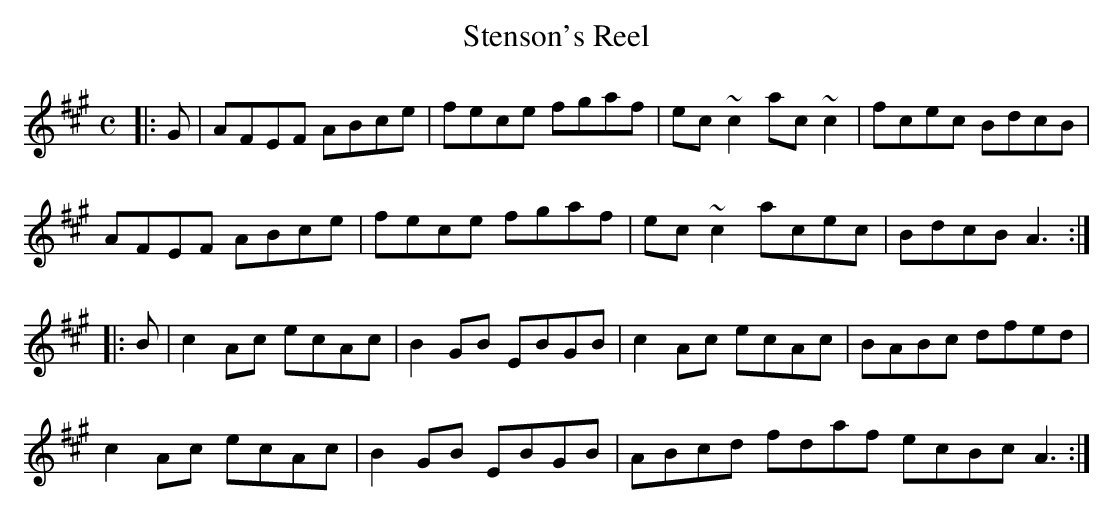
X:1
T:Stenson's Reel
M:C
K:A
|:G | AFEF ABce | fece fgaf | ec ~c2 ac ~c2 | fcec BdcB |
AFEF ABce | fece fgaf | ec ~c2 acec | BdcB A3 :|
|:B | c2 Ac ecAc | B2 GB EBGB | c2 Ac ecAc | BABc dfed |
c2 Ac ecAc | B2 GB EBGB | ABcd fdaf ecBc A3 :|
